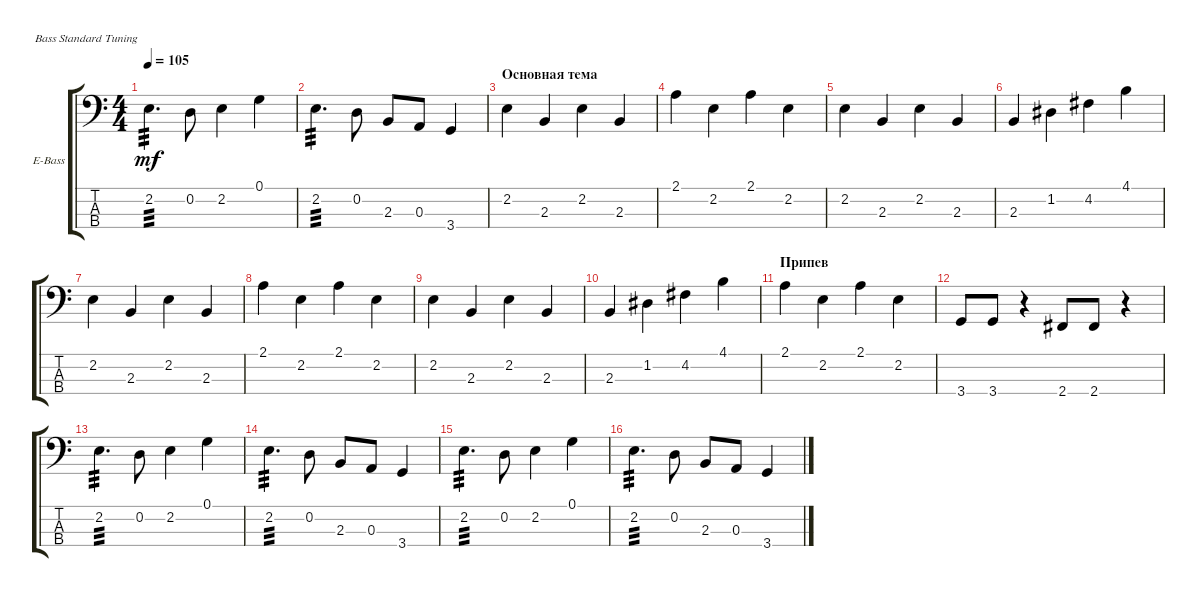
\defaultSystemsLayout 4
\bracketExtendMode groupsimilarinstruments
\firstSystemTrackNameOrientation horizontal
\otherSystemsTrackNameOrientation horizontal
\track ("Electric Bass" "E-Bass") {instrument electricbassfinger}
\staff {score tabs}
\tuning (G2 D2 A1 E1)
\ts (4 4)
\tempo 105
\clef f4
\ks c
2.2.4{d tp 3 dy mf} 0.2.8 2.2.4 0.1.4 |
2.2.4{d tp 3} 0.2.8 2.3.8 0.3.8 3.4.4 |
\section ("" "Основная тема")
2.2.4 2.3.4 2.2.4 2.3.4 |
2.1.4 2.2.4 2.1.4 2.2.4 |
2.2.4 2.3.4 2.2.4 2.3.4 |
2.3.4 1.2.4 4.2.4 4.1.4 |
2.2.4 2.3.4 2.2.4 2.3.4 |
2.1.4 2.2.4 2.1.4 2.2.4 |
2.2.4 2.3.4 2.2.4 2.3.4 |
2.3.4 1.2.4 4.2.4 4.1.4 |
\section ("" "Припев")
2.1.4 2.2.4 2.1.4 2.2.4 |
3.4.8 3.4.8 r.4 2.4.8 2.4.8 r.4 |
2.2.4{d tp 3} 0.2.8 2.2.4 0.1.4 |
2.2.4{d tp 3} 0.2.8 2.3.8 0.3.8 3.4.4 |
2.2.4{d tp 3} 0.2.8 2.2.4 0.1.4 |
2.2.4{d tp 3} 0.2.8 2.3.8 0.3.8 3.4.4
